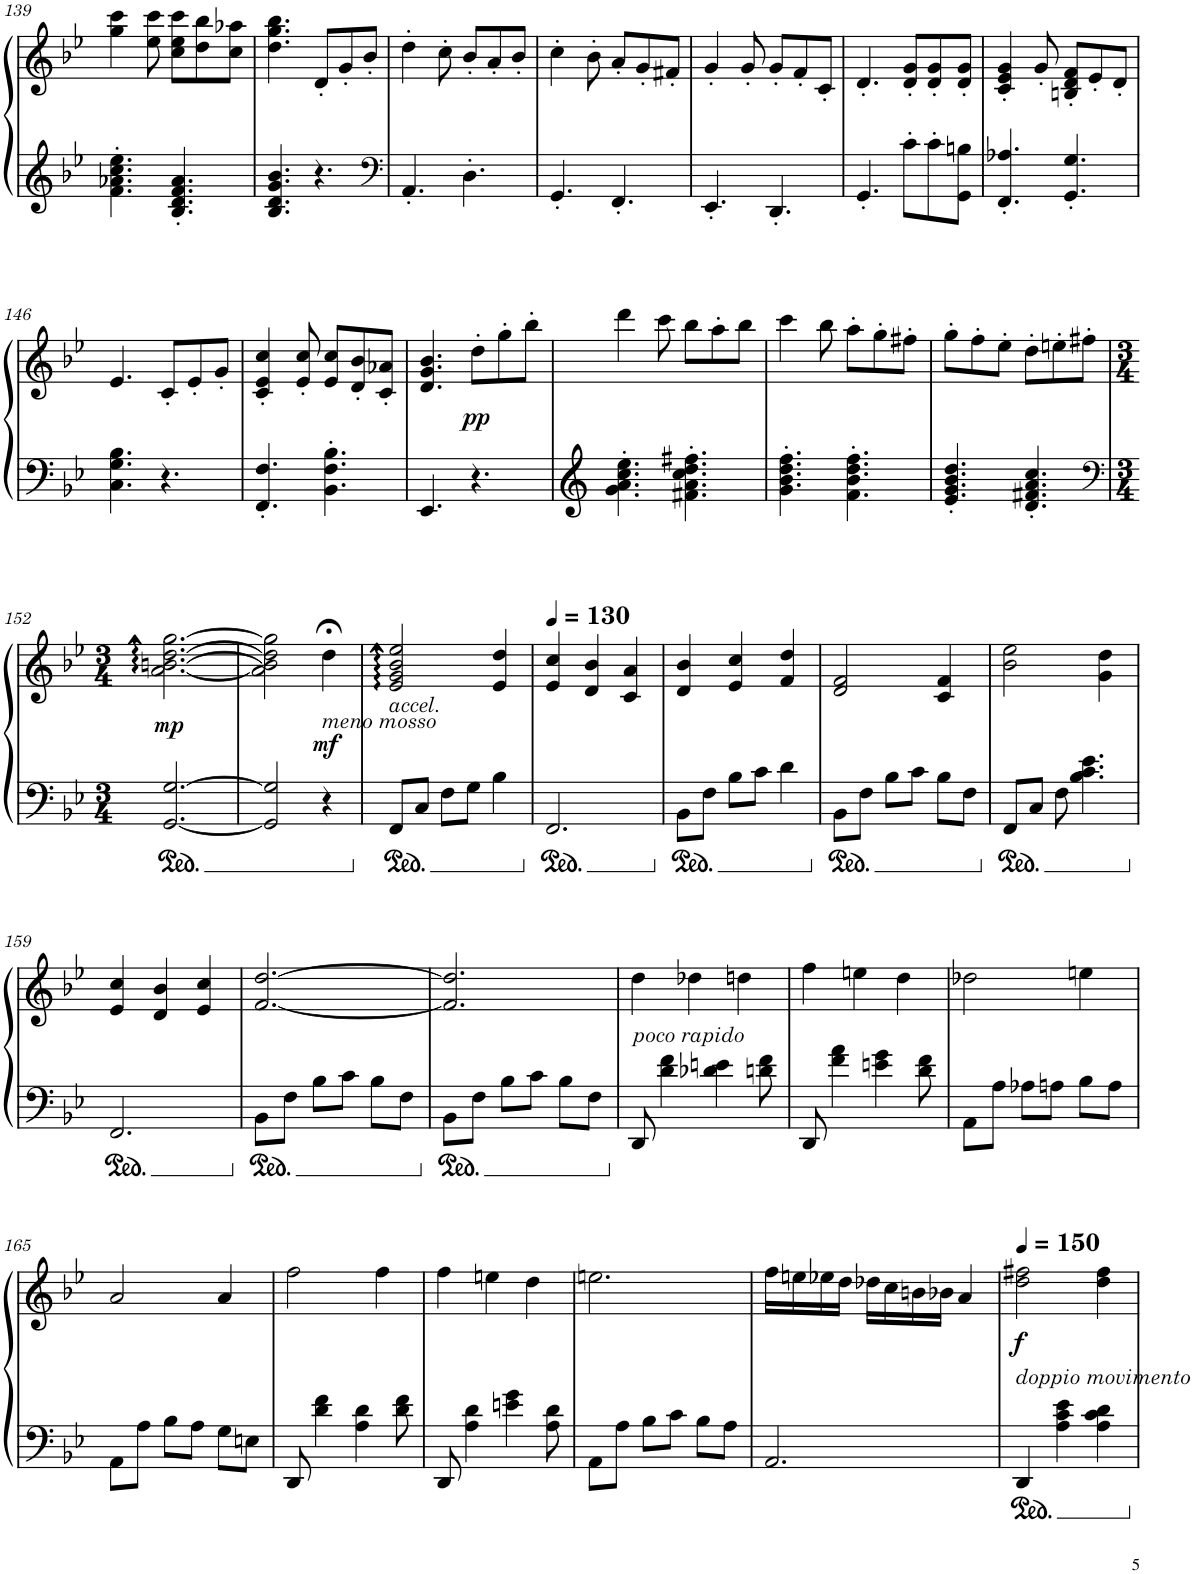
**kern	**kern	**dynam
*part1	*part1	*part1
*staff2	*staff1	*staff1/2
*I"Piano	*	*
*I'Pno.	*	*
!!LO:PB:g=z
*clefF4	*clefG2	*
*k[b-e-]	*k[b-e-]	*
*M6/8	*M6/8	*
=139	=139	=139
4.f\' 4.a-X\' 4.cc\' 4.ee-\'	4gg\ 4ccc\	.
.	8ee-\ 8ccc\	.
4.B-/' 4.d/' 4.f/' 4.a-/'	8cc\ 8ee-\ 8ccc\L	.
.	8dd\ 8bb-\	.
.	8cc\ 8aa-X\J	.
=140	=140	=140
4.B-/ 4.d/ 4.g/ 4.b-/	4.dd\ 4.gg\ 4.bb-\	.
4.r	8d'/L	.
.	8g'/	.
.	8b-'/J	.
=141	=141	=141
*clefF4	*	*
4.AA'/	4dd'\	.
.	8cc'\	.
4.D'\	8b-'/L	.
.	8a'/	.
.	8b-'/J	.
=142	=142	=142
4.GG'/	4cc'\	.
.	8b-'\	.
4.FF'/	8a'/L	.
.	8g'/	.
.	8f#X'/J	.
=143	=143	=143
4.EE-'/	4g'/	.
.	8g'/	.
4.DD'/	8g'/L	.
.	8f'/	.
.	8c'/J	.
=144	=144	=144
4.GG'/	4.d'/	.
8c'\L	8d/' 8g/'L	.
8c'\	8d/' 8g/'	.
8GG\ 8Bn\J	8d/' 8g/'J	.
=145	=145	=145
4.FF/' 4.A-X/'	4c/' 4e-/' 4g/'	.
.	8g'/	.
4.GG/' 4.G/'	8Bn/' 8d/' 8f/'L	.
.	8e-'/	.
.	8d'/J	.
!!LO:LB:g=z
=146	=146	=146
4.C\ 4.G\ 4.B-\	4.e-/	.
4.r	8c'/L	.
.	8e-'/	.
.	8g'/J	.
=147	=147	=147
4.FF/' 4.F/'	4c/' 4e-/' 4cc/'	.
.	8e-/' 8cc/'	.
4.BB-\' 4.F\' 4.B-\'	8e-/ 8cc/L	.
.	8d/' 8b-/'	.
.	8c/' 8a-X/'J	.
=148	=148	=148
4.EE-/	4.d/ 4.g/ 4.b-/	.
!	!	!LO:DY:b
4.r	8dd'\L	pp
.	8gg'\	.
.	8bb-'\J	.
=149	=149	=149
4.g\' 4.a\' 4.cc\' 4.ee-\'	4ddd\	.
.	8ccc\	.
4.f#X\' 4.a\' 4.cc\' 4.dd\' 4.ff#X\'	8bb-\L	.
.	8aa'\	.
.	8bb-\J	.
=150	=150	=150
4.g\' 4.b-\' 4.dd\' 4.ff\'	4ccc\	.
.	8bb-\	.
4.f\' 4.b-\' 4.dd\' 4.ff\'	8aa'\L	.
.	8gg'\	.
.	8ff#X'\J	.
=151	=151	=151
4.e-/' 4.g/' 4.b-/' 4.dd/'	8gg'\L	.
.	8ff'\	.
.	8ee-'\J	.
4.d/' 4.f#X/' 4.a/' 4.cc/'	8dd'\L	.
.	8een'\	.
.	8ff#X'\J	.
!!LO:LB:g=z
=152	=152	=152
*clefF4	*	*
*M3/4	*M3/4	*
!	!	!LO:DY:b
[2.GG/ [2.G/	[2.a\ [2.bn\ [2.dd\ [2.gg\	mp
=153	=153	=153
2GG/] 2G/]	2a\] 2b\] 2dd\] 2gg\]	.
!LO:TX:a:i:t=meno mosso	!	!
!	!	!LO:DY:a=2
4r	4dd;<\	mf
=154	=154	=154
!LO:TX:a:i:t=accel.	!	!
8FF/L	2e-/ 2g/ 2b-/ 2ee-/	.
8C/J	.	.
8F\L	.	.
8G\J	.	.
4B-\	4e-/ 4dd/	.
=155	=155	=155
*	*MM130	*
2.FF/	4e-/ 4cc/	.
.	4d/ 4b-/	.
.	4c/ 4a/	.
=156	=156	=156
8BB-\L	4d/ 4b-/	.
8F\J	.	.
8B-\L	4e-/ 4cc/	.
8c\J	.	.
4d\	4f/ 4dd/	.
=157	=157	=157
8BB-\L	2d/ 2f/	.
8F\J	.	.
8B-\L	.	.
8c\J	.	.
8B-\L	4c/ 4f/	.
8F\J	.	.
=158	=158	=158
8FF/L	2b-\ 2ee-\	.
8C/J	.	.
8F\	.	.
4.B-\ 4.c\ 4.e-\	.	.
.	4g\ 4dd\	.
!!LO:LB:g=z
=159	=159	=159
2.FF/	4e-/ 4cc/	.
.	4d/ 4b-/	.
.	4e-/ 4cc/	.
=160	=160	=160
8BB-\L	[2.f/ [2.dd/	.
8F\J	.	.
8B-\L	.	.
8c\J	.	.
8B-\L	.	.
8F\J	.	.
=161	=161	=161
8BB-\L	2.f/] 2.dd/]	.
8F\J	.	.
8B-\L	.	.
8c\J	.	.
8B-\L	.	.
8F\J	.	.
=162	=162	=162
!LO:TX:a:i:t=poco rapido	!	!
8DD/	4dd\	.
4d\ 4f\	.	.
.	4dd-X\	.
4d-X\ 4en\	.	.
.	4ddn\	.
8dn\ 8f\	.	.
=163	=163	=163
8DD/	4ff\	.
4f\ 4a\	.	.
.	4een\	.
4en\ 4g\	.	.
.	4dd\	.
8d\ 8f\	.	.
=164	=164	=164
8AA\L	2dd-X\	.
8A\J	.	.
8A-X\L	.	.
8An\J	.	.
8B-\L	4een\	.
8A\J	.	.
!!LO:LB:g=z
=165	=165	=165
8AA\L	2a/	.
8A\J	.	.
8B-\L	.	.
8A\J	.	.
8G\L	4a/	.
8En\J	.	.
=166	=166	=166
8DD/	2ff\	.
4d\ 4f\	.	.
4A\ 4d\	.	.
.	4ff\	.
8d\ 8f\	.	.
=167	=167	=167
8DD/	4ff\	.
4A\ 4d\	.	.
.	4een\	.
4en\ 4g\	.	.
.	4dd\	.
8A\ 8d\	.	.
=168	=168	=168
8AA\L	2.een\	.
8A\J	.	.
8B-\L	.	.
8c\J	.	.
8B-\L	.	.
8A\J	.	.
=169	=169	=169
2.AA/	16ff\LL	.
.	16een\	.
.	16ee-X\	.
.	16dd\JJ	.
.	16dd-X\LL	.
.	16cc\	.
.	16bn\	.
.	16b-X\JJ	.
.	4a/	.
=170	=170	=170
*	*MM150	*
!LO:TX:a:i:t=doppio movimento	!	!
!	!	!LO:DY:b
4DD/	2dd\ 2ff#X\	f
4A\ 4c\ 4e-\	.	.
4A\ 4c\ 4d\	4dd\ 4ff#\	.
=	=	=
*-	*-	*-
